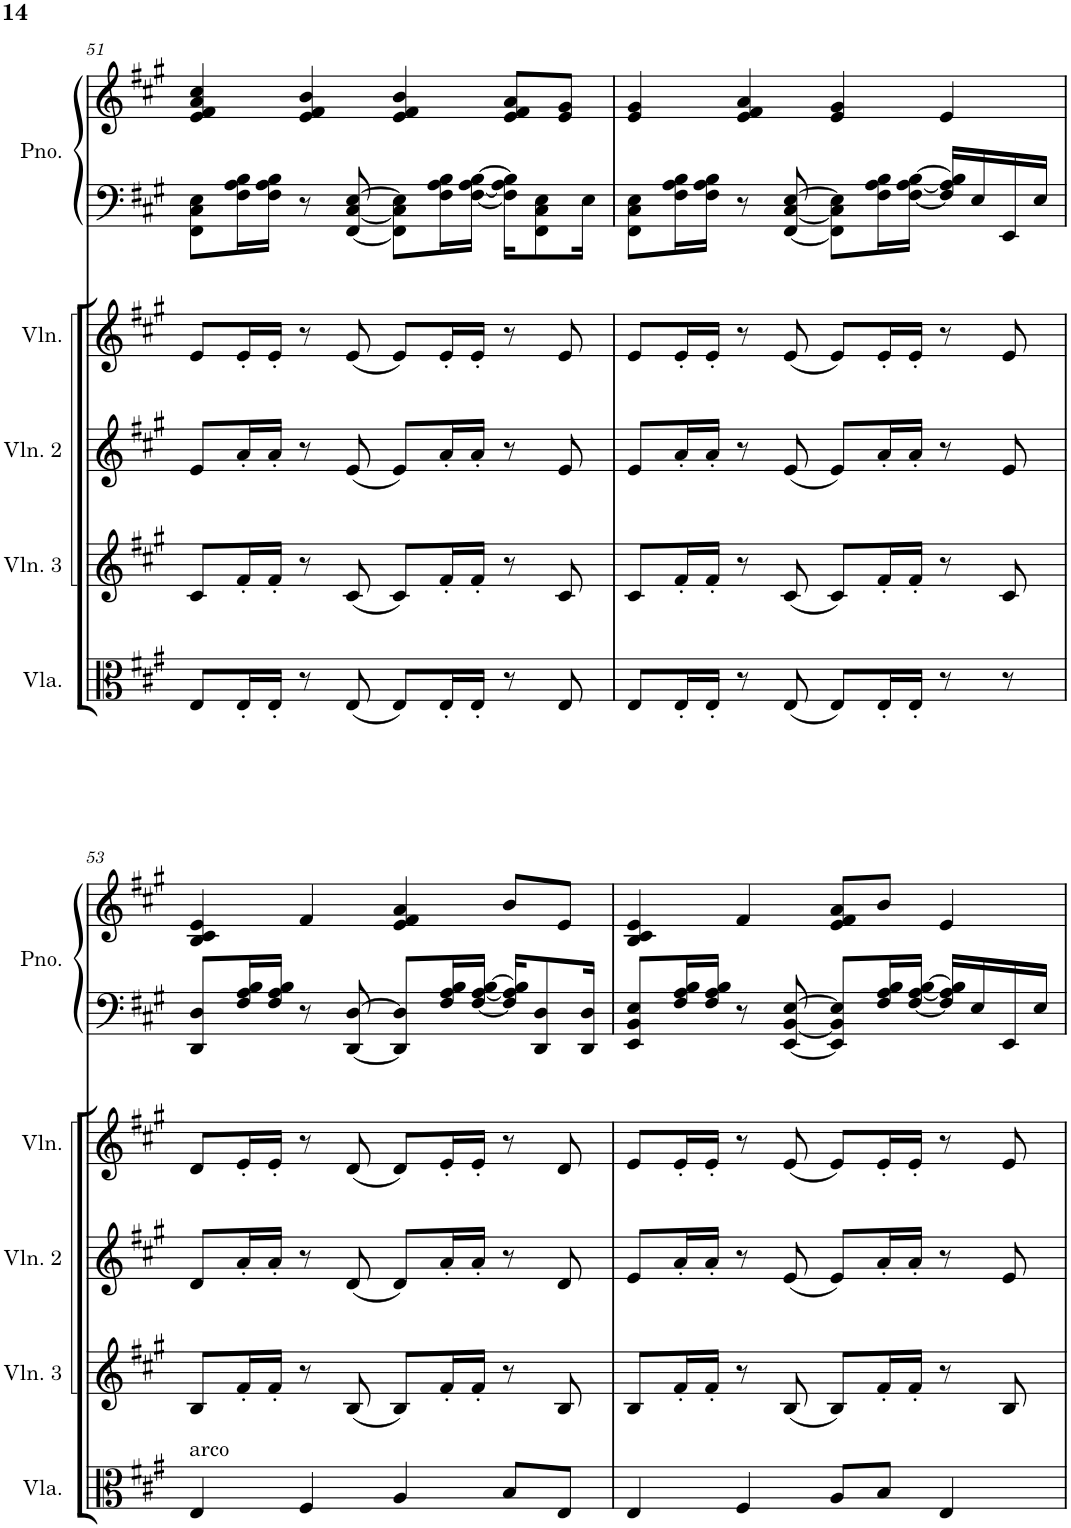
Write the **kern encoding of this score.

**kern	**kern	**kern	**kern	**kern	**kern
*part5	*part4	*part3	*part2	*part1	*part1
*staff6	*staff5	*staff4	*staff3	*staff2	*staff1
*I"Viola	*I"Violin 3	*I"Violin 2	*I"Violin	*I"Piano	*
*I'Vla.	*I'Vln. 3	*I'Vln. 2	*I'Vln.	*I'Pno.	*
!!LO:PB:g=z
*clefC3	*clefG2	*clefG2	*clefG2	*clefF4	*clefG2
*k[f#c#g#]	*k[f#c#g#]	*k[f#c#g#]	*k[f#c#g#]	*k[f#c#g#]	*k[f#c#g#]
*M4/4	*M4/4	*M4/4	*M4/4	*M4/4	*M4/4
=51	=51	=51	=51	=51	=51
8E/L	8c#/L	8e/L	8e/L	8FF#\ 8C#\ 8E\L	4e/ 4f#/ 4a/ 4cc#/
16E'/L	16f#'/L	16a'/L	16e'/L	16F#\ 16A\ 16B\L	.
16E'/JJ	16f#'/JJ	16a'/JJ	16e'/JJ	16F#\ 16A\ 16B\JJ	.
8r	8r	8r	8r	8r	4e/ 4f#/ 4b/
(8E/	(8c#/	(8e/	(8e/	[8FF#/ [8C#/ [8E/	.
8E/L)	8c#/L)	8e/L)	8e/L)	8FF#\] 8C#\] 8E\]L	4e/ 4f#/ 4b/
16E'/L	16f#'/L	16a'/L	16e'/L	16F#\ 16A\ 16B\L	.
16E'/JJ	16f#'/JJ	16a'/JJ	16e'/JJ	[16F#\ [16A\ [16B\JJ	.
8r	8r	8r	8r	16F#\] 16A\] 16B\]KL	8e/ 8f#/ 8a/L
.	.	.	.	8FF#\ 8C#\ 8E\	.
8E/	8c#/	8e/	8e/	.	8e/ 8g#/J
.	.	.	.	16E\Jk	.
=52	=52	=52	=52	=52	=52
8E/L	8c#/L	8e/L	8e/L	8FF#\ 8C#\ 8E\L	4e/ 4g#/
16E'/L	16f#'/L	16a'/L	16e'/L	16F#\ 16A\ 16B\L	.
16E'/JJ	16f#'/JJ	16a'/JJ	16e'/JJ	16F#\ 16A\ 16B\JJ	.
8r	8r	8r	8r	8r	4e/ 4f#/ 4a/
(8E/	(8c#/	(8e/	(8e/	[8FF#/ [8C#/ [8E/	.
8E/L)	8c#/L)	8e/L)	8e/L)	8FF#\] 8C#\] 8E\]L	4e/ 4g#/
16E'/L	16f#'/L	16a'/L	16e'/L	16F#\ 16A\ 16B\L	.
16E'/JJ	16f#'/JJ	16a'/JJ	16e'/JJ	[16F#\ [16A\ [16B\JJ	.
8r	8r	8r	8r	16F#/] 16A/] 16B/]LL	4e/
.	.	.	.	16E/	.
8r	8c#/	8e/	8e/	16EE/	.
.	.	.	.	16E/JJ	.
!!LO:LB:g=z
=53	=53	=53	=53	=53	=53
!LO:TX:a:t=arco	!	!	!	!	!
4E/	8B/L	8d/L	8d/L	8DD/ 8D/L	4B/ 4c#/ 4e/
.	16f#'/L	16a'/L	16e'/L	16F#/ 16A/ 16B/L	.
.	16f#'/JJ	16a'/JJ	16e'/JJ	16F#/ 16A/ 16B/JJ	.
4F#/	8r	8r	8r	8r	4f#/
.	(8B/	(8d/	(8d/	[8DD/ [8D/	.
4A/	8B/L)	8d/L)	8d/L)	8DD/] 8D/]L	4e/ 4f#/ 4a/
.	16f#'/L	16a'/L	16e'/L	16F#/ 16A/ 16B/L	.
.	16f#'/JJ	16a'/JJ	16e'/JJ	[16F#/ [16A/ [16B/JJ	.
8B/L	8r	8r	8r	16F#/] 16A/] 16B/]KL	8b/L
.	.	.	.	8DD/ 8D/	.
8E/J	8B/	8d/	8d/	.	8e/J
.	.	.	.	16DD/ 16D/Jk	.
=54	=54	=54	=54	=54	=54
4E/	8B/L	8e/L	8e/L	8EE/ 8BB/ 8E/L	4B/ 4c#/ 4e/
.	16f#'/L	16a'/L	16e'/L	16F#/ 16A/ 16B/L	.
.	16f#'/JJ	16a'/JJ	16e'/JJ	16F#/ 16A/ 16B/JJ	.
4F#/	8r	8r	8r	8r	4f#/
.	(8B/	(8e/	(8e/	[8EE/ [8BB/ [8E/	.
8A/L	8B/L)	8e/L)	8e/L)	8EE/] 8BB/] 8E/]L	8e/ 8f#/ 8a/L
8B/J	16f#'/L	16a'/L	16e'/L	16F#/ 16A/ 16B/L	8b/J
.	16f#'/JJ	16a'/JJ	16e'/JJ	[16F#/ [16A/ [16B/JJ	.
4E/	8r	8r	8r	16F#/] 16A/] 16B/]LL	4e/
.	.	.	.	16E/	.
.	8B/	8e/	8e/	16EE/	.
.	.	.	.	16E/JJ	.
=	=	=	=	=	=
*-	*-	*-	*-	*-	*-
